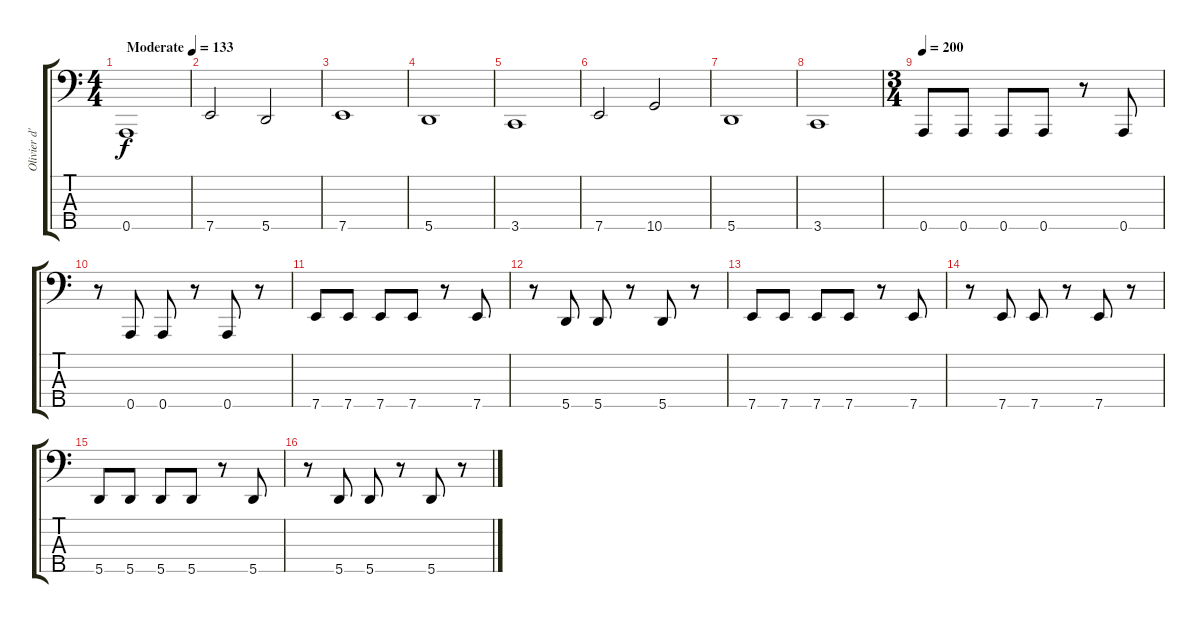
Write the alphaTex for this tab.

\track ("Olivier d'Aries (Bass)" "Olivier d'") {instrument electricbassfinger}
\staff {score tabs}
\tuning (G2 D2 A1 E1 A0) {hide}
\ts (4 4)
\tempo (133 "Moderate")
\clef f4
\ks c
0.5.1{dy f instrument electricbassfinger} |
7.5.2 5.5.2 |
7.5.1 |
5.5.1 |
3.5.1 |
7.5.2 10.5.2 |
5.5.1 |
3.5.1 |
\ts (3 4)
\tempo 200
0.5.8 0.5.8 0.5.8 0.5.8 r.8 0.5.8 |
r.8 0.5.8 0.5.8 r.8 0.5.8 r.8 |
7.5.8 7.5.8 7.5.8 7.5.8 r.8 7.5.8 |
r.8 5.5.8 5.5.8 r.8 5.5.8 r.8 |
7.5.8 7.5.8 7.5.8 7.5.8 r.8 7.5.8 |
r.8 7.5.8 7.5.8 r.8 7.5.8 r.8 |
5.5.8 5.5.8 5.5.8 5.5.8 r.8 5.5.8 |
r.8 5.5.8 5.5.8 r.8 5.5.8 r.8
